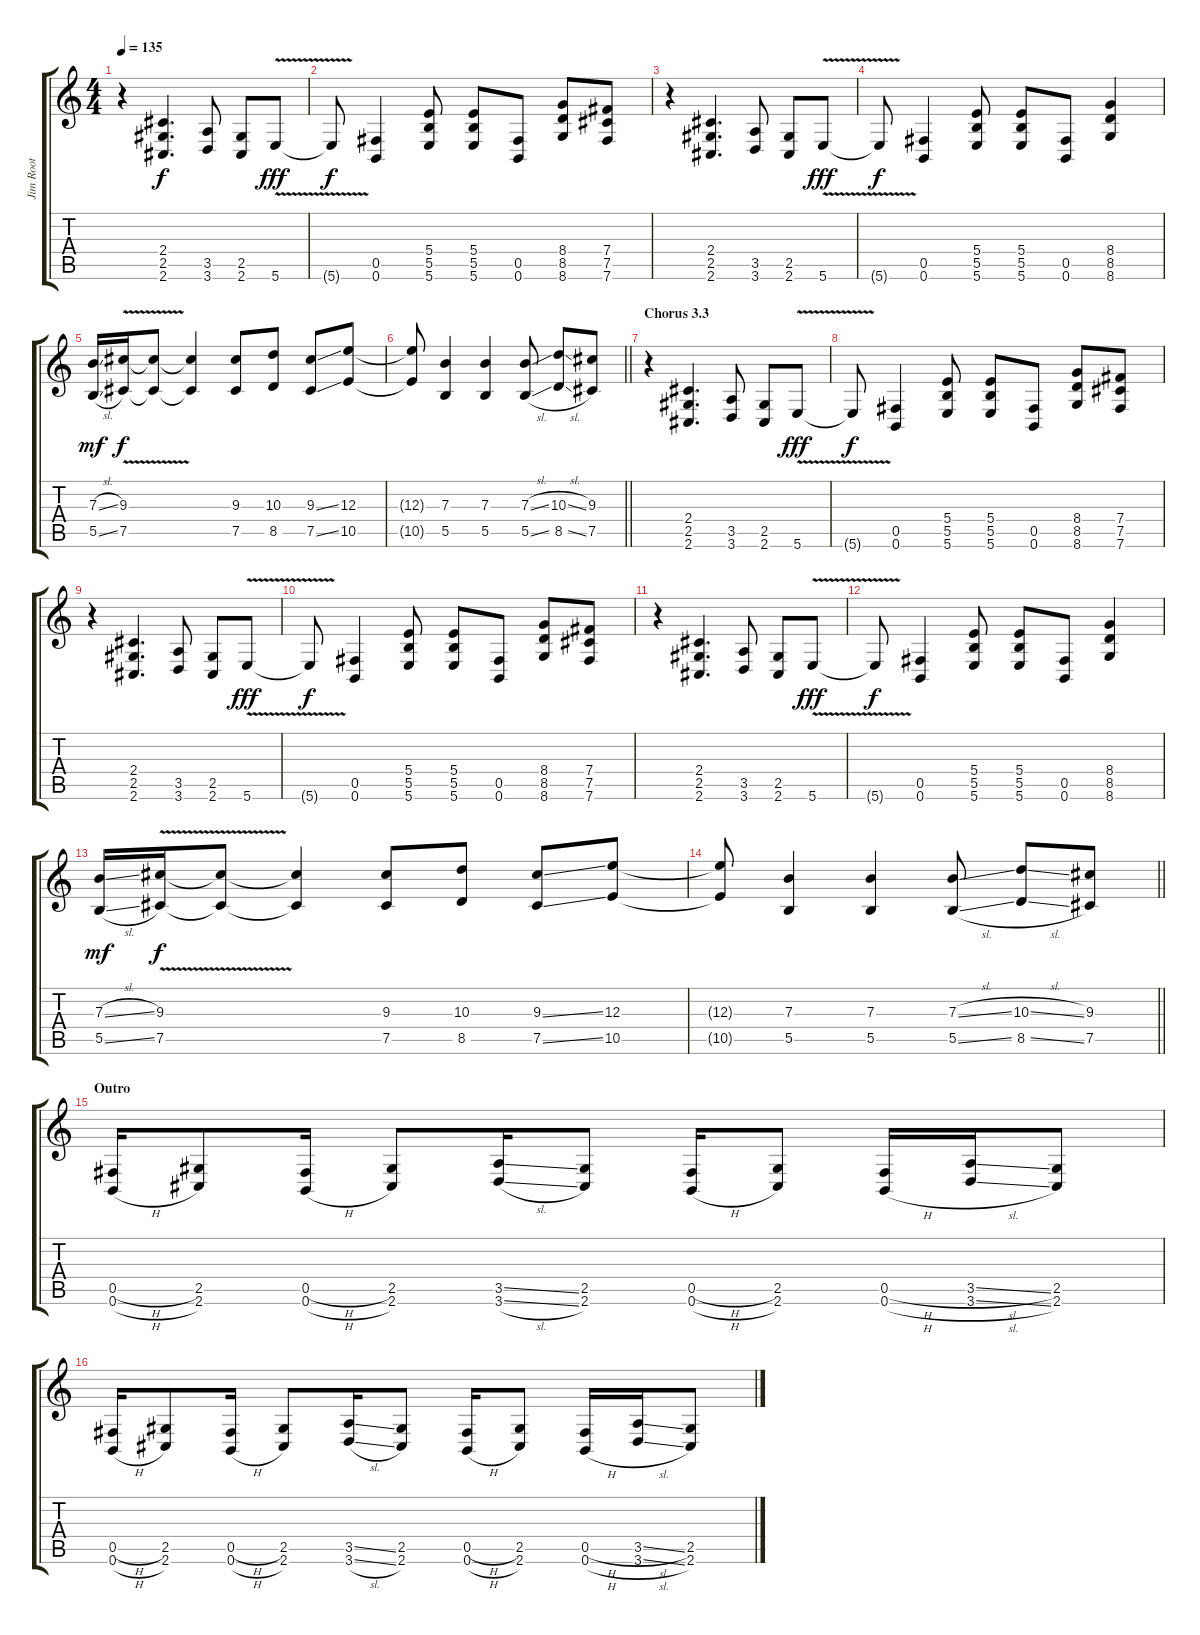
\track ("Jim Root" "Jim Root") {instrument distortionguitar}
\staff {score tabs}
\tuning (Db4 Ab3 E3 B2 Gb2 B1) {hide}
\ts (4 4)
\tempo 135
\clef g2
\ks c
r.4{dy f} (2.4 2.5 2.6).4{d} (3.5 3.6).8 (2.5 2.6).8 5.6{v}.8{dy fff} |
5.6{t}.8{dy f} (0.5 0.6).4 (5.4 5.5 5.6).8 (5.4 5.5 5.6).8 (0.5 0.6).8 (8.4 8.5 8.6).8 (7.4 7.5 7.6).8 |
r.4 (2.4 2.5 2.6).4{d} (3.5 3.6).8 (2.5 2.6).8 5.6{v}.8{dy fff} |
5.6{t}.8{dy f} (0.5 0.6).4 (5.4 5.5 5.6).8 (5.4 5.5 5.6).8 (0.5 0.6).8 (8.4 8.5 8.6).4 |
(7.3{sl} 5.5{sl}).16{dy mf} (9.3{v} 7.5{v}).16{dy f} (9.3{t} 7.5{t}).8 (9.3{t} 7.5{t}).4 (9.3 7.5).8 (10.3 8.5).8 (9.3{ss} 7.5{ss}).8 (12.3 10.5).8 |
\barLineRight lightlight
(12.3{t} 10.5{t}).8 (7.3 5.5).4 (7.3 5.5).4 (7.3{sl} 5.5{sl}).8 (10.3{sl} 8.5{sl}).8 (9.3 7.5).8 |
\section ("" "Chorus 3.3")
r.4 (2.4 2.5 2.6).4{d} (3.5 3.6).8 (2.5 2.6).8 5.6{v}.8{dy fff} |
5.6{t}.8{dy f} (0.5 0.6).4 (5.4 5.5 5.6).8 (5.4 5.5 5.6).8 (0.5 0.6).8 (8.4 8.5 8.6).8 (7.4 7.5 7.6).8 |
r.4 (2.4 2.5 2.6).4{d} (3.5 3.6).8 (2.5 2.6).8 5.6{v}.8{dy fff} |
5.6{t}.8{dy f} (0.5 0.6).4 (5.4 5.5 5.6).8 (5.4 5.5 5.6).8 (0.5 0.6).8 (8.4 8.5 8.6).8 (7.4 7.5 7.6).8 |
r.4 (2.4 2.5 2.6).4{d} (3.5 3.6).8 (2.5 2.6).8 5.6{v}.8{dy fff} |
5.6{t}.8{dy f} (0.5 0.6).4 (5.4 5.5 5.6).8 (5.4 5.5 5.6).8 (0.5 0.6).8 (8.4 8.5 8.6).4 |
(7.3{sl} 5.5{sl}).16{dy mf} (9.3{v} 7.5{v}).16{dy f} (9.3{t} 7.5{t}).8 (9.3{t} 7.5{t}).4 (9.3 7.5).8 (10.3 8.5).8 (9.3{ss} 7.5{ss}).8 (12.3 10.5).8 |
\barLineRight lightlight
(12.3{t} 10.5{t}).8 (7.3 5.5).4 (7.3 5.5).4 (7.3{sl} 5.5{sl}).8 (10.3{sl} 8.5{sl}).8 (9.3 7.5).8 |
\section ("" "Outro")
(0.5{h} 0.6{h}).16 (2.5 2.6).8 (0.5{h} 0.6{h}).16 (2.5 2.6).8 (3.5{ss} 3.6{sl}).16 (2.5 2.6).8 (0.5{h} 0.6{h}).16 (2.5 2.6).8 (0.5{h} 0.6{h}).16 (3.5{sl} 3.6{sl}).16 (2.5 2.6).8 |
(0.5{h} 0.6{h}).16 (2.5 2.6).8 (0.5{h} 0.6{h}).16 (2.5 2.6).8 (3.5{ss} 3.6{sl}).16 (2.5 2.6).8 (0.5{h} 0.6{h}).16 (2.5 2.6).8 (0.5{h} 0.6{h}).16 (3.5{sl} 3.6{sl}).16 (2.5 2.6).8
